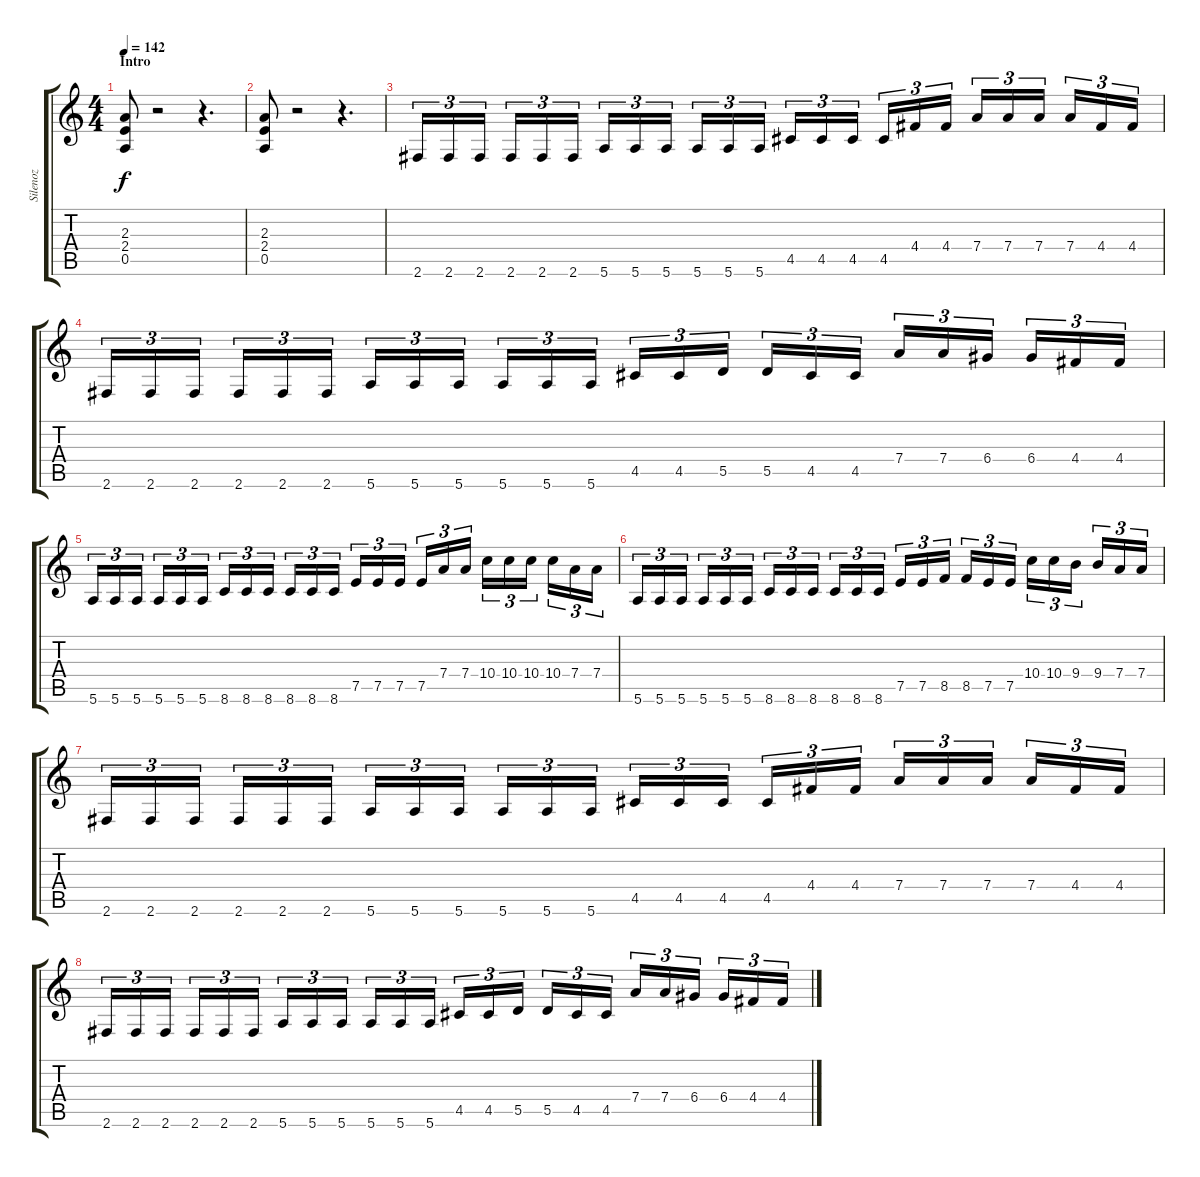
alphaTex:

\track ("Silenoz" "Silenoz") {instrument distortionguitar}
\staff {score tabs}
\tuning (E4 B3 G3 D3 A2 E2) {hide}
\ts (4 4)
\section ("" "Intro")
\tempo 142
\clef g2
\ks c
(2.3 2.4 0.5).8{dy f instrument distortionguitar} r.2 r.4{d} |
(2.3 2.4 0.5).8 r.2 r.4{d} |
2.6.16{tu (3 2)} 2.6.16{tu (3 2)} 2.6.16{tu (3 2)} 2.6.16{tu (3 2)} 2.6.16{tu (3 2)} 2.6.16{tu (3 2)} 5.6.16{tu (3 2)} 5.6.16{tu (3 2)} 5.6.16{tu (3 2)} 5.6.16{tu (3 2)} 5.6.16{tu (3 2)} 5.6.16{tu (3 2)} 4.5.16{tu (3 2)} 4.5.16{tu (3 2)} 4.5.16{tu (3 2)} 4.5.16{tu (3 2)} 4.4.16{tu (3 2)} 4.4.16{tu (3 2)} 7.4.16{tu (3 2)} 7.4.16{tu (3 2)} 7.4.16{tu (3 2)} 7.4.16{tu (3 2)} 4.4.16{tu (3 2)} 4.4.16{tu (3 2)} |
2.6.16{tu (3 2)} 2.6.16{tu (3 2)} 2.6.16{tu (3 2)} 2.6.16{tu (3 2)} 2.6.16{tu (3 2)} 2.6.16{tu (3 2)} 5.6.16{tu (3 2)} 5.6.16{tu (3 2)} 5.6.16{tu (3 2)} 5.6.16{tu (3 2)} 5.6.16{tu (3 2)} 5.6.16{tu (3 2)} 4.5.16{tu (3 2)} 4.5.16{tu (3 2)} 5.5.16{tu (3 2)} 5.5.16{tu (3 2)} 4.5.16{tu (3 2)} 4.5.16{tu (3 2)} 7.4.16{tu (3 2)} 7.4.16{tu (3 2)} 6.4.16{tu (3 2)} 6.4.16{tu (3 2)} 4.4.16{tu (3 2)} 4.4.16{tu (3 2)} |
5.6.16{tu (3 2)} 5.6.16{tu (3 2)} 5.6.16{tu (3 2)} 5.6.16{tu (3 2)} 5.6.16{tu (3 2)} 5.6.16{tu (3 2)} 8.6.16{tu (3 2)} 8.6.16{tu (3 2)} 8.6.16{tu (3 2)} 8.6.16{tu (3 2)} 8.6.16{tu (3 2)} 8.6.16{tu (3 2)} 7.5.16{tu (3 2)} 7.5.16{tu (3 2)} 7.5.16{tu (3 2)} 7.5.16{tu (3 2)} 7.4.16{tu (3 2)} 7.4.16{tu (3 2)} 10.4.16{tu (3 2)} 10.4.16{tu (3 2)} 10.4.16{tu (3 2)} 10.4.16{tu (3 2)} 7.4.16{tu (3 2)} 7.4.16{tu (3 2)} |
5.6.16{tu (3 2)} 5.6.16{tu (3 2)} 5.6.16{tu (3 2)} 5.6.16{tu (3 2)} 5.6.16{tu (3 2)} 5.6.16{tu (3 2)} 8.6.16{tu (3 2)} 8.6.16{tu (3 2)} 8.6.16{tu (3 2)} 8.6.16{tu (3 2)} 8.6.16{tu (3 2)} 8.6.16{tu (3 2)} 7.5.16{tu (3 2)} 7.5.16{tu (3 2)} 8.5.16{tu (3 2)} 8.5.16{tu (3 2)} 7.5.16{tu (3 2)} 7.5.16{tu (3 2)} 10.4.16{tu (3 2)} 10.4.16{tu (3 2)} 9.4.16{tu (3 2)} 9.4.16{tu (3 2)} 7.4.16{tu (3 2)} 7.4.16{tu (3 2)} |
2.6.16{tu (3 2)} 2.6.16{tu (3 2)} 2.6.16{tu (3 2)} 2.6.16{tu (3 2)} 2.6.16{tu (3 2)} 2.6.16{tu (3 2)} 5.6.16{tu (3 2)} 5.6.16{tu (3 2)} 5.6.16{tu (3 2)} 5.6.16{tu (3 2)} 5.6.16{tu (3 2)} 5.6.16{tu (3 2)} 4.5.16{tu (3 2)} 4.5.16{tu (3 2)} 4.5.16{tu (3 2)} 4.5.16{tu (3 2)} 4.4.16{tu (3 2)} 4.4.16{tu (3 2)} 7.4.16{tu (3 2)} 7.4.16{tu (3 2)} 7.4.16{tu (3 2)} 7.4.16{tu (3 2)} 4.4.16{tu (3 2)} 4.4.16{tu (3 2)} |
2.6.16{tu (3 2)} 2.6.16{tu (3 2)} 2.6.16{tu (3 2)} 2.6.16{tu (3 2)} 2.6.16{tu (3 2)} 2.6.16{tu (3 2)} 5.6.16{tu (3 2)} 5.6.16{tu (3 2)} 5.6.16{tu (3 2)} 5.6.16{tu (3 2)} 5.6.16{tu (3 2)} 5.6.16{tu (3 2)} 4.5.16{tu (3 2)} 4.5.16{tu (3 2)} 5.5.16{tu (3 2)} 5.5.16{tu (3 2)} 4.5.16{tu (3 2)} 4.5.16{tu (3 2)} 7.4.16{tu (3 2)} 7.4.16{tu (3 2)} 6.4.16{tu (3 2)} 6.4.16{tu (3 2)} 4.4.16{tu (3 2)} 4.4.16{tu (3 2)}
